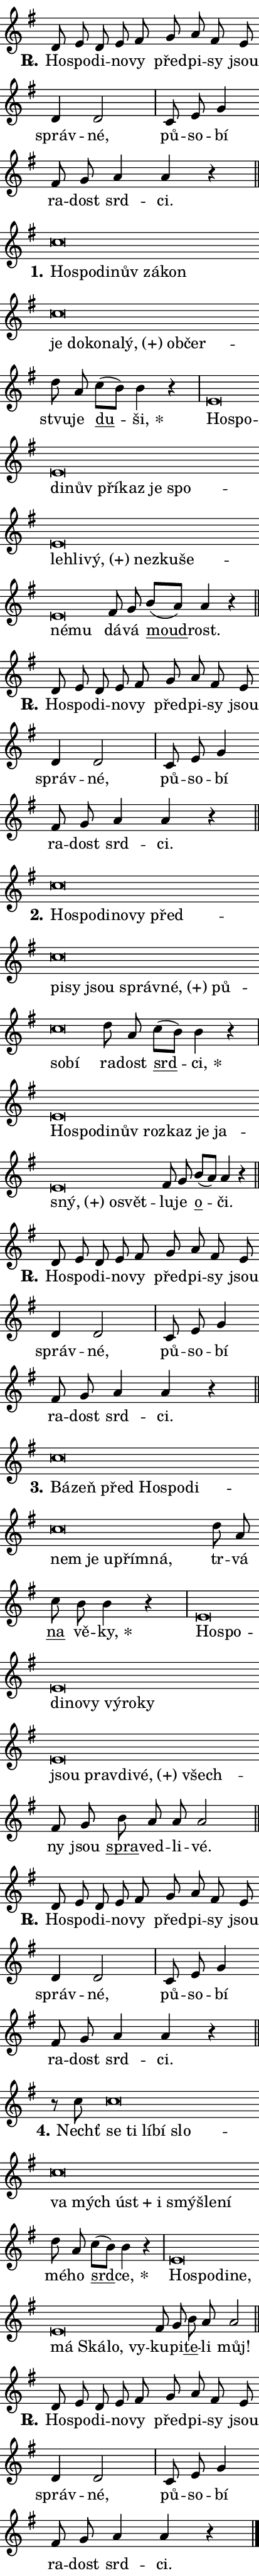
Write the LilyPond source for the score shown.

\version "2.22.1"
\header { tagline = "" }
\paper {
  indent = 0\cm
  top-margin = 0\cm
  right-margin = 0\cm
  bottom-margin = 0\cm
  left-margin = 0\cm
  paper-width = 7\cm
  page-breaking = #ly:one-page-breaking
  system-system-spacing.basic-distance = #11
  score-system-spacing.basic-distance = #11
  ragged-last = ##f
}


%% Author: Thomas Morley
%% https://lists.gnu.org/archive/html/lilypond-user/2020-05/msg00002.html
#(define (line-position grob)
"Returns position of @var[grob} in current system:
   @code{'start}, if at first time-step
   @code{'end}, if at last time-step
   @code{'middle} otherwise
"
  (let* ((col (ly:item-get-column grob))
         (ln (ly:grob-object col 'left-neighbor))
         (rn (ly:grob-object col 'right-neighbor))
         (col-to-check-left (if (ly:grob? ln) ln col))
         (col-to-check-right (if (ly:grob? rn) rn col))
         (break-dir-left
           (and
             (ly:grob-property col-to-check-left 'non-musical #f)
             (ly:item-break-dir col-to-check-left)))
         (break-dir-right
           (and
             (ly:grob-property col-to-check-right 'non-musical #f)
             (ly:item-break-dir col-to-check-right))))
        (cond ((eqv? 1 break-dir-left) 'start)
              ((eqv? -1 break-dir-right) 'end)
              (else 'middle))))

#(define (tranparent-at-line-position vctor)
  (lambda (grob)
  "Relying on @code{line-position} select the relevant enry from @var{vctor}.
Used to determine transparency,"
    (case (line-position grob)
      ((end) (not (vector-ref vctor 0)))
      ((middle) (not (vector-ref vctor 1)))
      ((start) (not (vector-ref vctor 2))))))

noteHeadBreakVisibility =
#(define-music-function (break-visibility)(vector?)
"Makes @code{NoteHead}s transparent relying on @var{break-visibility}"
#{
  \override NoteHead.transparent =
    #(tranparent-at-line-position break-visibility)
#})

#(define delete-ledgers-for-transparent-note-heads
  (lambda (grob)
    "Reads whether a @code{NoteHead} is transparent.
If so this @code{NoteHead} is removed from @code{'note-heads} from
@var{grob}, which is supposed to be @code{LedgerLineSpanner}.
As a result ledgers are not printed for this @code{NoteHead}"
    (let* ((nhds-array (ly:grob-object grob 'note-heads))
           (nhds-list
             (if (ly:grob-array? nhds-array)
                 (ly:grob-array->list nhds-array)
                 '()))
           ;; Relies on the transparent-property being done before
           ;; Staff.LedgerLineSpanner.after-line-breaking is executed.
           ;; This is fragile ...
           (to-keep
             (remove
               (lambda (nhd)
                 (ly:grob-property nhd 'transparent #f))
               nhds-list)))
      ;; TODO find a better method to iterate over grob-arrays, similiar
      ;; to filter/remove etc for lists
      ;; For now rebuilt from scratch
      (set! (ly:grob-object grob 'note-heads)  '())
      (for-each
        (lambda (nhd)
          (ly:pointer-group-interface::add-grob grob 'note-heads nhd))
        to-keep))))

hideNotes = {
  \noteHeadBreakVisibility #begin-of-line-visible
}
unHideNotes = {
  \noteHeadBreakVisibility #all-visible
}

% work-around for resetting accidentals
% https://lilypond.org/doc/v2.23/Documentation/notation/displaying-rhythms#unmetered-music
cadenzaMeasure = {
  \cadenzaOff
  \partial 1024 s1024
  \cadenzaOn
}

#(define-markup-command (accent layout props text) (markup?)
  "Underline accented syllable"
  (interpret-markup layout props
    #{\markup \override #'(offset . 4.3) \underline { #text }#}))

responsum = \markup \concat {
  "R" \hspace #-1.05 \path #0.1 #'((moveto 0 0.07) (lineto 0.9 0.8)) \hspace #0.05 "."
}

\layout {
    \context {
        \Staff
        \remove "Time_signature_engraver"
        \override LedgerLineSpanner.after-line-breaking = #delete-ledgers-for-transparent-note-heads
    }
    \context {
        \Voice {
            \override NoteHead.output-attributes = #'((class . "notehead"))
            \override Hairpin.height = #0.55
        }
    }
    \context {
        \Lyrics {
            \override StanzaNumber.output-attributes = #'((class . "stanzanumber"))
            \override LyricSpace.minimum-distance = #0.9
            \override LyricText.font-name = #"TeX Gyre Schola"
            \override LyricText.font-size = 1
            \override StanzaNumber.font-name = #"TeX Gyre Schola Bold"
            \override StanzaNumber.font-size = 1
        }
    }
}

% magnetic-lyrics.ily
%
%   written by
%     Jean Abou Samra <jean@abou-samra.fr>
%     Werner Lemberg <wl@gnu.org>
%
%   adapted by
%     Jiri Hon <jiri.hon@gmail.com>
%
% Version 2022-Apr-15

% https://www.mail-archive.com/lilypond-user@gnu.org/msg149350.html

#(define (Left_hyphen_pointer_engraver context)
   "Collect syllable-hyphen-syllable occurrences in lyrics and store
them in properties.  This engraver only looks to the left.  For
example, if the lyrics input is @code{foo -- bar}, it does the
following.

@itemize @bullet
@item
Set the @code{text} property of the @code{LyricHyphen} grob between
@q{foo} and @q{bar} to @code{foo}.

@item
Set the @code{left-hyphen} property of the @code{LyricText} grob with
text @q{foo} to the @code{LyricHyphen} grob between @q{foo} and
@q{bar}.
@end itemize

Use this auxiliary engraver in combination with the
@code{lyric-@/text::@/apply-@/magnetic-@/offset!} hook."
   (let ((hyphen #f)
         (text #f))
     (make-engraver
      (acknowledgers
       ((lyric-syllable-interface engraver grob source-engraver)
        (set! text grob)))
      (end-acknowledgers
       ((lyric-hyphen-interface engraver grob source-engraver)
        ;(when (not (grob::has-interface grob 'lyric-space-interface))
          (set! hyphen grob)));)
      ((stop-translation-timestep engraver)
       (when (and text hyphen)
         (ly:grob-set-object! text 'left-hyphen hyphen))
       (set! text #f)
       (set! hyphen #f)))))

#(define (lyric-text::apply-magnetic-offset! grob)
   "If the space between two syllables is less than the value in
property @code{LyricText@/.details@/.squash-threshold}, move the right
syllable to the left so that it gets concatenated with the left
syllable.

Use this function as a hook for
@code{LyricText@/.after-@/line-@/breaking} if the
@code{Left_@/hyphen_@/pointer_@/engraver} is active."
   (let ((hyphen (ly:grob-object grob 'left-hyphen #f)))
     (when hyphen
       (let ((left-text (ly:spanner-bound hyphen LEFT)))
         (when (grob::has-interface left-text 'lyric-syllable-interface)
           (let* ((common (ly:grob-common-refpoint grob left-text X))
                  (this-x-ext (ly:grob-extent grob common X))
                  (left-x-ext
                   (begin
                     ;; Trigger magnetism for left-text.
                     (ly:grob-property left-text 'after-line-breaking)
                     (ly:grob-extent left-text common X)))
                  ;; `delta` is the gap width between two syllables.
                  (delta (- (interval-start this-x-ext)
                            (interval-end left-x-ext)))
                  (details (ly:grob-property grob 'details))
                  (threshold (assoc-get 'squash-threshold details 0.2)))
             (when (< delta threshold)
               (let* (;; We have to manipulate the input text so that
                      ;; ligatures crossing syllable boundaries are not
                      ;; disabled.  For languages based on the Latin
                      ;; script this is essentially a beautification.
                      ;; However, for non-Western scripts it can be a
                      ;; necessity.
                      (lt (ly:grob-property left-text 'text))
                      (rt (ly:grob-property grob 'text))
                      (is-space (grob::has-interface hyphen 'lyric-space-interface))
                      (space (if is-space " " ""))
                      (space-markup (grob-interpret-markup grob " "))
                      (space-size (interval-length (ly:stencil-extent space-markup X)))
                      (extra-delta (if is-space space-size 0))
                      ;; Append new syllable.
                      (ltrt-space (if (and (string? lt) (string? rt))
                                (string-append lt space rt)
                                (make-concat-markup (list lt space rt))))
                      ;; Right-align `ltrt` to the right side.
                      (ltrt-space-markup (grob-interpret-markup
                               grob
                               (make-translate-markup
                                (cons (interval-length this-x-ext) 0)
                                (make-right-align-markup ltrt-space)))))
                 (begin
                   ;; Don't print `left-text`.
                   (ly:grob-set-property! left-text 'stencil #f)
                   ;; Set text and stencil (which holds all collected
                   ;; syllables so far) and shift it to the left.
                   (ly:grob-set-property! grob 'text ltrt-space)
                   (ly:grob-set-property! grob 'stencil ltrt-space-markup)
                   (ly:grob-translate-axis! grob (- (- delta extra-delta)) X))))))))))


#(define (lyric-hyphen::displace-bounds-first grob)
   ;; Make very sure this callback isn't triggered too early.
   (let ((left (ly:spanner-bound grob LEFT))
         (right (ly:spanner-bound grob RIGHT)))
     (ly:grob-property left 'after-line-breaking)
     (ly:grob-property right 'after-line-breaking)
     (ly:lyric-hyphen::print grob)))

squashThreshold = #0.4

\layout {
  \context {
    \Lyrics
    \consists #Left_hyphen_pointer_engraver
    \override LyricText.after-line-breaking =
      #lyric-text::apply-magnetic-offset!
    \override LyricHyphen.stencil = #lyric-hyphen::displace-bounds-first
    \override LyricText.details.squash-threshold = \squashThreshold
    \override LyricHyphen.minimum-distance = 0
    \override LyricHyphen.minimum-length = \squashThreshold
  }
}

squash = \override LyricText.details.squash-threshold = 9999
unSquash = \override LyricText.details.squash-threshold = \squashThreshold

left = \override LyricText.self-alignment-X = #LEFT
unLeft = \revert LyricText.self-alignment-X

starOffset = #(lambda (grob) 
                (let ((x_offset (ly:self-alignment-interface::aligned-on-x-parent grob)))
                  (if (= x_offset 0) 0 (+ x_offset 1.2))))

star = #(define-music-function (syllable)(string?)
"Append star separator at the end of a syllable"
#{
  \once \override LyricText.X-offset = #starOffset
  \lyricmode { \markup {
    #syllable
    \override #'((font-name . "TeX Gyre Schola Bold")) \hspace #0.2 \lower #0.65 \larger "*"
  } }
#})

starAccent = #(define-music-function (syllable)(string?)
"Append star separator at the end of a syllable and make accent"
#{
  \once \override LyricText.X-offset = #starOffset
  \lyricmode { \markup {
    \accent #syllable
    \override #'((font-name . "TeX Gyre Schola Bold")) \hspace #0.2 \lower #0.65 \larger "*"
  } }
#})

breath = #(define-music-function (syllable)(string?)
"Append breathing indicator at the end of a syllable"
#{
  \lyricmode { \markup { #syllable "+" } }
#})

optionalBreath = #(define-music-function (syllable)(string?)
"Append optional breathing indicator at the end of a syllable"
#{
  \lyricmode { \markup { #syllable "(+)" } }
#})


\score {
    <<
        \new Voice = "melody" { \cadenzaOn \key g \major \relative { d'8 e d e fis \bar "" g a fis e \bar "" d4 d2 \cadenzaMeasure \bar "|" c8 e g4 \bar "" fis8 g a4 a r \cadenzaMeasure \bar "||" \break }
\relative { c''\breve*1/16 \hideNotes \breve*1/16 \bar "" \breve*1/16 \bar "" \breve*1/16 \bar "" \breve*1/16 \bar "" \breve*1/16 \bar "" \breve*1/16 \bar "" \breve*1/16 \bar "" \breve*1/16 \bar "" \breve*1/16 \bar "" \breve*1/16 \bar "" \breve*1/16 \breve*1/16 \bar "" \unHideNotes d8 a \bar "" c[( b)] b4 r \cadenzaMeasure \bar "|" e,\breve*1/16 \hideNotes \breve*1/16 \bar "" \breve*1/16 \bar "" \breve*1/16 \bar "" \breve*1/16 \bar "" \breve*1/16 \bar "" \breve*1/16 \bar "" \breve*1/16 \bar "" \breve*1/16 \bar "" \breve*1/16 \bar "" \breve*1/16 \bar "" \breve*1/16 \bar "" \breve*1/16 \bar "" \breve*1/16 \bar "" \breve*1/16 \breve*1/16 \bar "" \unHideNotes fis8 g \bar "" b[( a)] a4 r \cadenzaMeasure \bar "||" \break }
\relative { d'8 e d e fis \bar "" g a fis e \bar "" d4 d2 \cadenzaMeasure \bar "|" c8 e g4 \bar "" fis8 g a4 a r \cadenzaMeasure \bar "||" \break }
\relative { c''\breve*1/16 \hideNotes \breve*1/16 \bar "" \breve*1/16 \bar "" \breve*1/16 \bar "" \breve*1/16 \bar "" \breve*1/16 \bar "" \breve*1/16 \bar "" \breve*1/16 \bar "" \breve*1/16 \bar "" \breve*1/16 \bar "" \breve*1/16 \bar "" \breve*1/16 \bar "" \breve*1/16 \breve*1/16 \bar "" \unHideNotes d8 a \bar "" c[( b)] b4 r \cadenzaMeasure \bar "|" e,\breve*1/16 \hideNotes \breve*1/16 \bar "" \breve*1/16 \bar "" \breve*1/16 \bar "" \breve*1/16 \bar "" \breve*1/16 \bar "" \breve*1/16 \bar "" \breve*1/16 \bar "" \breve*1/16 \bar "" \breve*1/16 \breve*1/16 \bar "" \unHideNotes fis8 g \bar "" b[( a)] a4 r \cadenzaMeasure \bar "||" \break }
\relative { d'8 e d e fis \bar "" g a fis e \bar "" d4 d2 \cadenzaMeasure \bar "|" c8 e g4 \bar "" fis8 g a4 a r \cadenzaMeasure \bar "||" \break }
\relative { c''\breve*1/16 \hideNotes \breve*1/16 \bar "" \breve*1/16 \bar "" \breve*1/16 \bar "" \breve*1/16 \bar "" \breve*1/16 \bar "" \breve*1/16 \bar "" \breve*1/16 \bar "" \breve*1/16 \bar "" \breve*1/16 \breve*1/16 \bar "" \unHideNotes d8 a \bar "" c b b4 r \cadenzaMeasure \bar "|" e,\breve*1/16 \hideNotes \breve*1/16 \bar "" \breve*1/16 \bar "" \breve*1/16 \bar "" \breve*1/16 \bar "" \breve*1/16 \bar "" \breve*1/16 \bar "" \breve*1/16 \bar "" \breve*1/16 \bar "" \breve*1/16 \bar "" \breve*1/16 \bar "" \breve*1/16 \breve*1/16 \bar "" \unHideNotes fis8 g \bar "" b a a a2 \cadenzaMeasure \bar "||" \break }
\relative { d'8 e d e fis \bar "" g a fis e \bar "" d4 d2 \cadenzaMeasure \bar "|" c8 e g4 \bar "" fis8 g a4 a r \cadenzaMeasure \bar "||" \break }
\relative { r8 c''8 c\breve*1/16 \hideNotes \breve*1/16 \bar "" \breve*1/16 \bar "" \breve*1/16 \bar "" \breve*1/16 \bar "" \breve*1/16 \bar "" \breve*1/16 \bar "" \breve*1/16 \bar "" \breve*1/16 \bar "" \breve*1/16 \bar "" \breve*1/16 \breve*1/16 \bar "" \unHideNotes d8 a \bar "" c[( b)] b4 r \cadenzaMeasure \bar "|" e,\breve*1/16 \hideNotes \breve*1/16 \bar "" \breve*1/16 \bar "" \breve*1/16 \bar "" \breve*1/16 \bar "" \breve*1/16 \bar "" \breve*1/16 \breve*1/16 \bar "" \unHideNotes fis8 g \bar "" b a a2 \cadenzaMeasure \bar "||" \break }
\relative { d'8 e d e fis \bar "" g a fis e \bar "" d4 d2 \cadenzaMeasure \bar "|" c8 e g4 \bar "" fis8 g a4 a r \cadenzaMeasure \bar "||" \break } \bar "|." }
        \new Lyrics \lyricsto "melody" { \lyricmode { \set stanza = \responsum
Ho -- spo -- di -- no -- vy před -- pi -- sy jsou správ -- né, pů -- so -- bí ra -- dost srd -- ci.
\set stanza = "1."
\left Ho -- \squash spo -- di -- nův zá -- kon je do -- ko -- na -- \optionalBreath lý, ob -- čer -- \unLeft \unSquash stvu -- je \markup \accent du -- \star ši, \left Ho -- \squash spo -- di -- nův pří -- kaz je spo -- leh -- li -- \optionalBreath vý, ne -- zku -- še -- né -- mu \unLeft \unSquash dá -- vá \markup \accent moud -- rost.
\set stanza = \responsum
Ho -- spo -- di -- no -- vy před -- pi -- sy jsou správ -- né, pů -- so -- bí ra -- dost srd -- ci.
\set stanza = "2."
\left Ho -- \squash spo -- di -- no -- vy před -- pi -- sy jsou správ -- \optionalBreath né, pů -- so -- bí \unLeft \unSquash ra -- dost \markup \accent srd -- \star ci, \left Ho -- \squash spo -- di -- nův roz -- kaz je ja -- \optionalBreath sný, o -- svět -- \unLeft \unSquash lu -- je \markup \accent o -- či.
\set stanza = \responsum
Ho -- spo -- di -- no -- vy před -- pi -- sy jsou správ -- né, pů -- so -- bí ra -- dost srd -- ci.
\set stanza = "3."
\left Bá -- \squash zeň před Ho -- spo -- di -- nem je u -- přím -- ná, \unLeft \unSquash tr -- vá \markup \accent na vě -- \star ky, \left Ho -- \squash spo -- di -- no -- vy vý -- ro -- ky jsou prav -- di -- \optionalBreath vé, všech -- \unLeft \unSquash ny jsou \markup \accent spra -- ved -- li -- vé.
\set stanza = \responsum
Ho -- spo -- di -- no -- vy před -- pi -- sy jsou správ -- né, pů -- so -- bí ra -- dost srd -- ci.
\set stanza = "4."
Nechť \left se \squash ti lí -- bí slo -- va mých \breath "úst" i smý -- šle -- ní \unLeft \unSquash mé -- ho \markup \accent srd -- \star ce, \left Ho -- \squash spo -- di -- ne, má Ská -- lo, vy -- \unLeft \unSquash ku -- pi -- \markup \accent te -- li můj!
\set stanza = \responsum
Ho -- spo -- di -- no -- vy před -- pi -- sy jsou správ -- né, pů -- so -- bí ra -- dost srd -- ci. } }
    >>
    \layout {}
}
